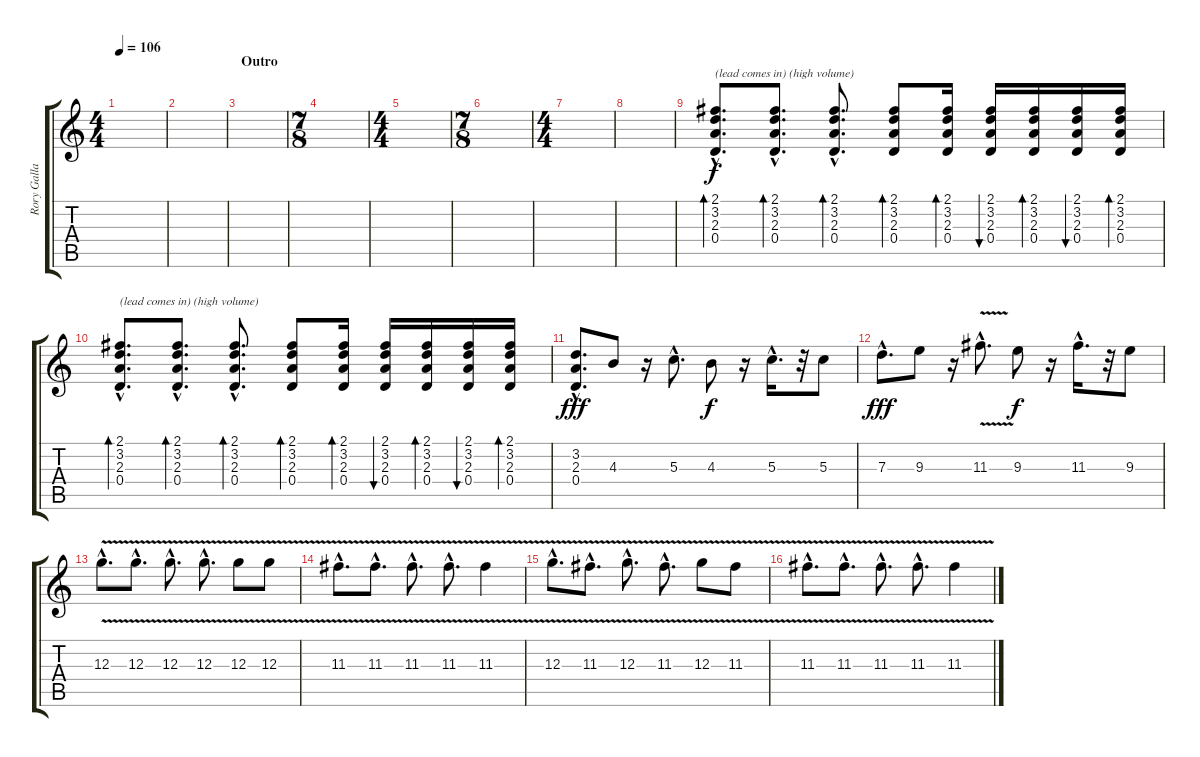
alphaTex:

\track ("Rory Gallagher Lead" "Rory Galla") {instrument electricguitarclean}
\staff {score tabs}
\tuning (E4 B3 G3 D3 A2 E2) {hide}
\ts (4 4)
\tempo 106
\clef g2
\ks c
|
|
\section ("" "Outro")
|
\ts (7 8)
|
\ts (4 4)
|
\ts (7 8)
|
\ts (4 4)
|
|
(2.1{hac} 3.2{hac} 2.3{hac} 0.4{hac}).8{d bd 60 txt "(lead comes in) (high volume)"} (2.1{hac} 3.2{hac} 2.3{hac} 0.4{hac}).8{d bd 60} (2.1{hac} 3.2{hac} 2.3{hac} 0.4{hac}).8{d bd 60} (2.1 3.2 2.3 0.4).8{bd 60} (2.1 3.2 2.3 0.4).16{bd 60} (2.1 3.2 2.3 0.4).16{bu 60} (2.1 3.2 2.3 0.4).16{bd 60} (2.1 3.2 2.3 0.4).16{bu 60} (2.1 3.2 2.3 0.4).16{bd 60} |
(2.1{hac} 3.2{hac} 2.3{hac} 0.4{hac}).8{d bd 60 txt "(lead comes in) (high volume)"} (2.1{hac} 3.2{hac} 2.3{hac} 0.4{hac}).8{d bd 60} (2.1{hac} 3.2{hac} 2.3{hac} 0.4{hac}).8{d bd 60} (2.1 3.2 2.3 0.4).8{bd 60} (2.1 3.2 2.3 0.4).16{bd 60} (2.1 3.2 2.3 0.4).16{bu 60} (2.1 3.2 2.3 0.4).16{bd 60} (2.1 3.2 2.3 0.4).16{bu 60} (2.1 3.2 2.3 0.4).16{bd 60} |
(3.2{hac} 2.3{hac} 0.4{hac}).8{d dy fff} 4.3.8 r.16 5.3{hac}.8{d} 4.3.8{dy f} r.16 5.3{hac}.16{d} r.32 5.3.8 |
7.3{hac}.8{d dy fff} 9.3.8 r.16 11.3{v hac}.8{d} 9.3.8{dy f} r.16 11.3{hac}.16{d} r.32 9.3.8 |
12.3{v hac}.8{d} 12.3{v hac}.8{d} 12.3{v hac}.8{d} 12.3{v hac}.8{d} 12.3{v}.8 12.3{v}.8 |
11.3{v hac}.8{d} 11.3{v hac}.8{d} 11.3{v hac}.8{d} 11.3{v hac}.8{d} 11.3{v}.4 |
12.3{v hac}.8{d} 11.3{v hac}.8{d} 12.3{v hac}.8{d} 11.3{v hac}.8{d} 12.3{v}.8 11.3{v}.8 |
11.3{v hac}.8{d} 11.3{v hac}.8{d} 11.3{v hac}.8{d} 11.3{v hac}.8{d} 11.3{v}.4
